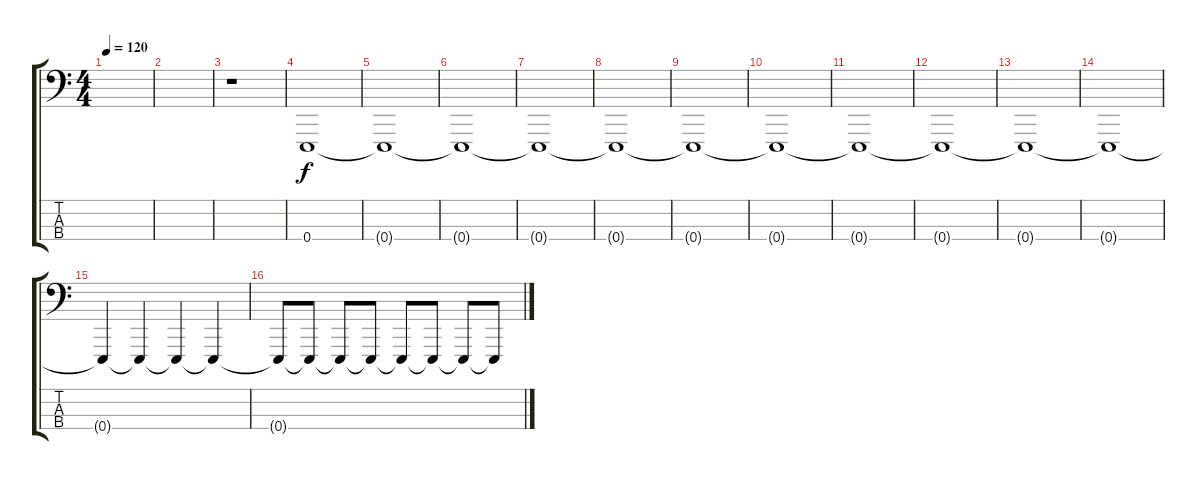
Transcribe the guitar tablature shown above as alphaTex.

\track "" {instrument lead2sawtooth}
\staff {score tabs}
\tuning (G2 D2 A1 E1) {hide}
\ts (4 4)
\tempo 120
\clef f4
\ks c
|
|
r.1 |
0.4.1{balance 6} |
0.4{t}.1{balance 4} |
0.4{t}.1{balance 4} |
0.4{t}.1{balance 6} |
0.4{t}.1{balance 8} |
0.4{t}.1{balance 8} |
0.4{t}.1{balance 10} |
0.4{t}.1{balance 12} |
0.4{t}.1{balance 12} |
0.4{t}.1{balance 10} |
0.4{t}.1{balance 8} |
0.4{t}.4{volume 14} 0.4{t}.4{volume 14} 0.4{t}.4{volume 12} 0.4{t}.4{volume 10} |
0.4{t}.8{volume 8} 0.4{t}.8{volume 8} 0.4{t}.8{volume 6} 0.4{t}.8{volume 6} 0.4{t}.8{volume 4} 0.4{t}.8{volume 4} 0.4{t}.8{volume 2} 0.4{t}.8
